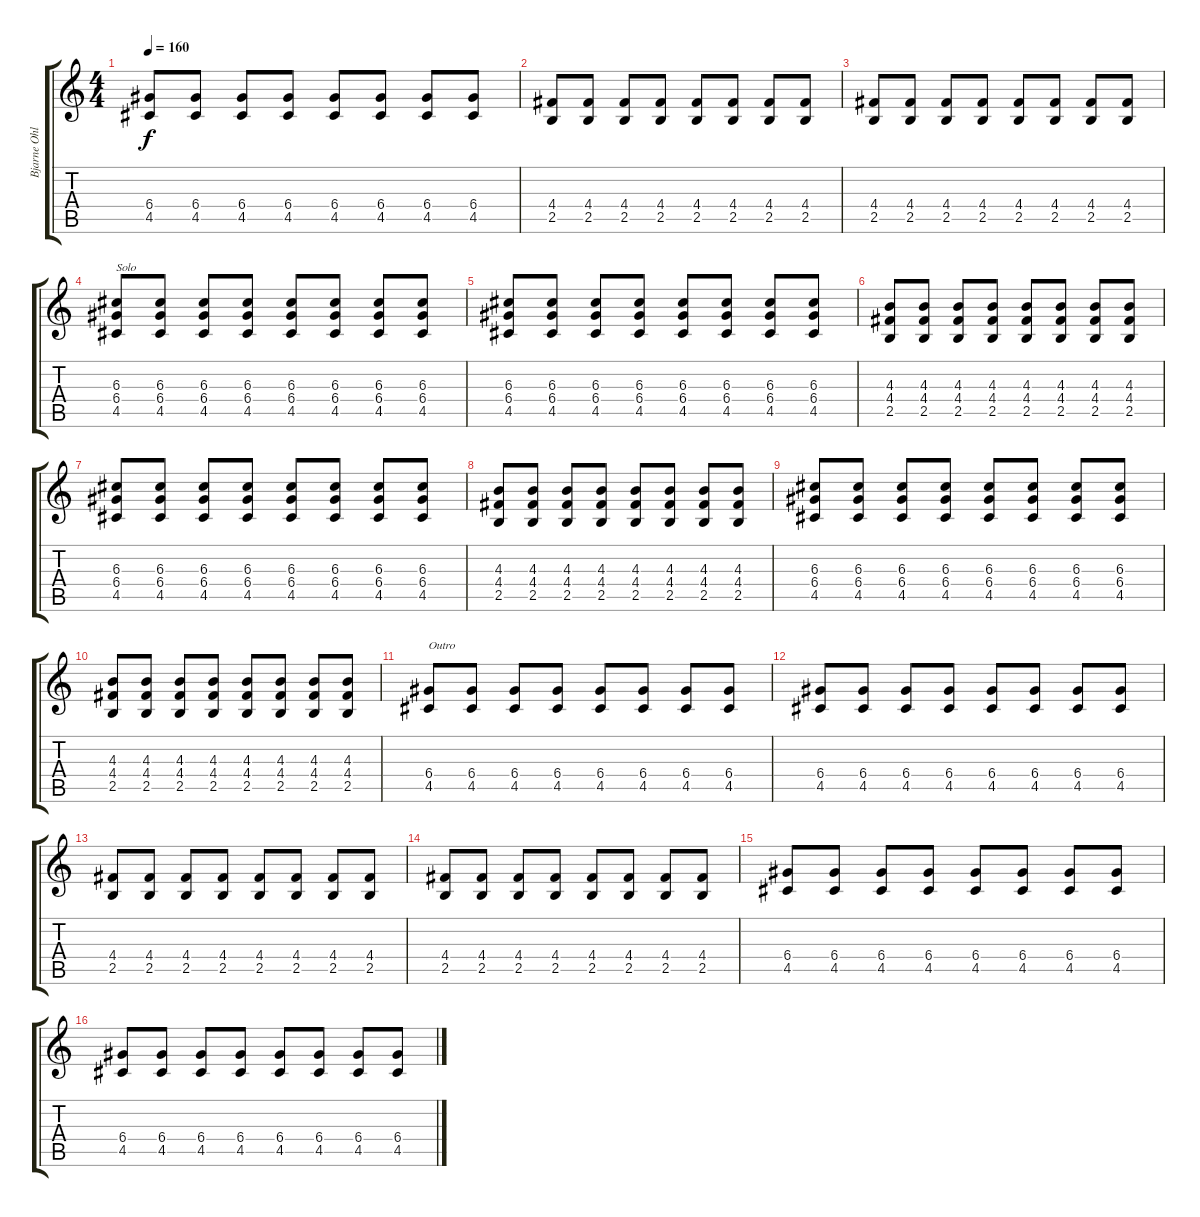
\track ("Bjarne Ohline" "Bjarne Ohl") {instrument overdrivenguitar}
\staff {score tabs}
\tuning (E4 B3 G3 D3 A2 E2) {hide}
\ts (4 4)
\tempo 160
\clef g2
\ks c
(6.4 4.5).8{dy f} (6.4 4.5).8 (6.4 4.5).8 (6.4 4.5).8 (6.4 4.5).8 (6.4 4.5).8 (6.4 4.5).8 (6.4 4.5).8 |
(4.4 2.5).8 (4.4 2.5).8 (4.4 2.5).8 (4.4 2.5).8 (4.4 2.5).8 (4.4 2.5).8 (4.4 2.5).8 (4.4 2.5).8 |
(4.4 2.5).8 (4.4 2.5).8 (4.4 2.5).8 (4.4 2.5).8 (4.4 2.5).8 (4.4 2.5).8 (4.4 2.5).8 (4.4 2.5).8 |
(6.3 6.4 4.5).8{txt "Solo"} (6.3 6.4 4.5).8 (6.3 6.4 4.5).8 (6.3 6.4 4.5).8 (6.3 6.4 4.5).8 (6.3 6.4 4.5).8 (6.3 6.4 4.5).8 (6.3 6.4 4.5).8 |
(6.3 6.4 4.5).8 (6.3 6.4 4.5).8 (6.3 6.4 4.5).8 (6.3 6.4 4.5).8 (6.3 6.4 4.5).8 (6.3 6.4 4.5).8 (6.3 6.4 4.5).8 (6.3 6.4 4.5).8 |
(4.3 4.4 2.5).8 (4.3 4.4 2.5).8 (4.3 4.4 2.5).8 (4.3 4.4 2.5).8 (4.3 4.4 2.5).8 (4.3 4.4 2.5).8 (4.3 4.4 2.5).8 (4.3 4.4 2.5).8 |
(6.3 6.4 4.5).8 (6.3 6.4 4.5).8 (6.3 6.4 4.5).8 (6.3 6.4 4.5).8 (6.3 6.4 4.5).8 (6.3 6.4 4.5).8 (6.3 6.4 4.5).8 (6.3 6.4 4.5).8 |
(4.3 4.4 2.5).8 (4.3 4.4 2.5).8 (4.3 4.4 2.5).8 (4.3 4.4 2.5).8 (4.3 4.4 2.5).8 (4.3 4.4 2.5).8 (4.3 4.4 2.5).8 (4.3 4.4 2.5).8 |
(6.3 6.4 4.5).8 (6.3 6.4 4.5).8 (6.3 6.4 4.5).8 (6.3 6.4 4.5).8 (6.3 6.4 4.5).8 (6.3 6.4 4.5).8 (6.3 6.4 4.5).8 (6.3 6.4 4.5).8 |
(4.3 4.4 2.5).8 (4.3 4.4 2.5).8 (4.3 4.4 2.5).8 (4.3 4.4 2.5).8 (4.3 4.4 2.5).8 (4.3 4.4 2.5).8 (4.3 4.4 2.5).8 (4.3 4.4 2.5).8 |
(6.4 4.5).8{txt "Outro"} (6.4 4.5).8 (6.4 4.5).8 (6.4 4.5).8 (6.4 4.5).8 (6.4 4.5).8 (6.4 4.5).8 (6.4 4.5).8 |
(6.4 4.5).8 (6.4 4.5).8 (6.4 4.5).8 (6.4 4.5).8 (6.4 4.5).8 (6.4 4.5).8 (6.4 4.5).8 (6.4 4.5).8 |
(4.4 2.5).8 (4.4 2.5).8 (4.4 2.5).8 (4.4 2.5).8 (4.4 2.5).8 (4.4 2.5).8 (4.4 2.5).8 (4.4 2.5).8 |
(4.4 2.5).8 (4.4 2.5).8 (4.4 2.5).8 (4.4 2.5).8 (4.4 2.5).8 (4.4 2.5).8 (4.4 2.5).8 (4.4 2.5).8 |
(6.4 4.5).8 (6.4 4.5).8 (6.4 4.5).8 (6.4 4.5).8 (6.4 4.5).8 (6.4 4.5).8 (6.4 4.5).8 (6.4 4.5).8 |
(6.4 4.5).8 (6.4 4.5).8 (6.4 4.5).8 (6.4 4.5).8 (6.4 4.5).8 (6.4 4.5).8 (6.4 4.5).8 (6.4 4.5).8
